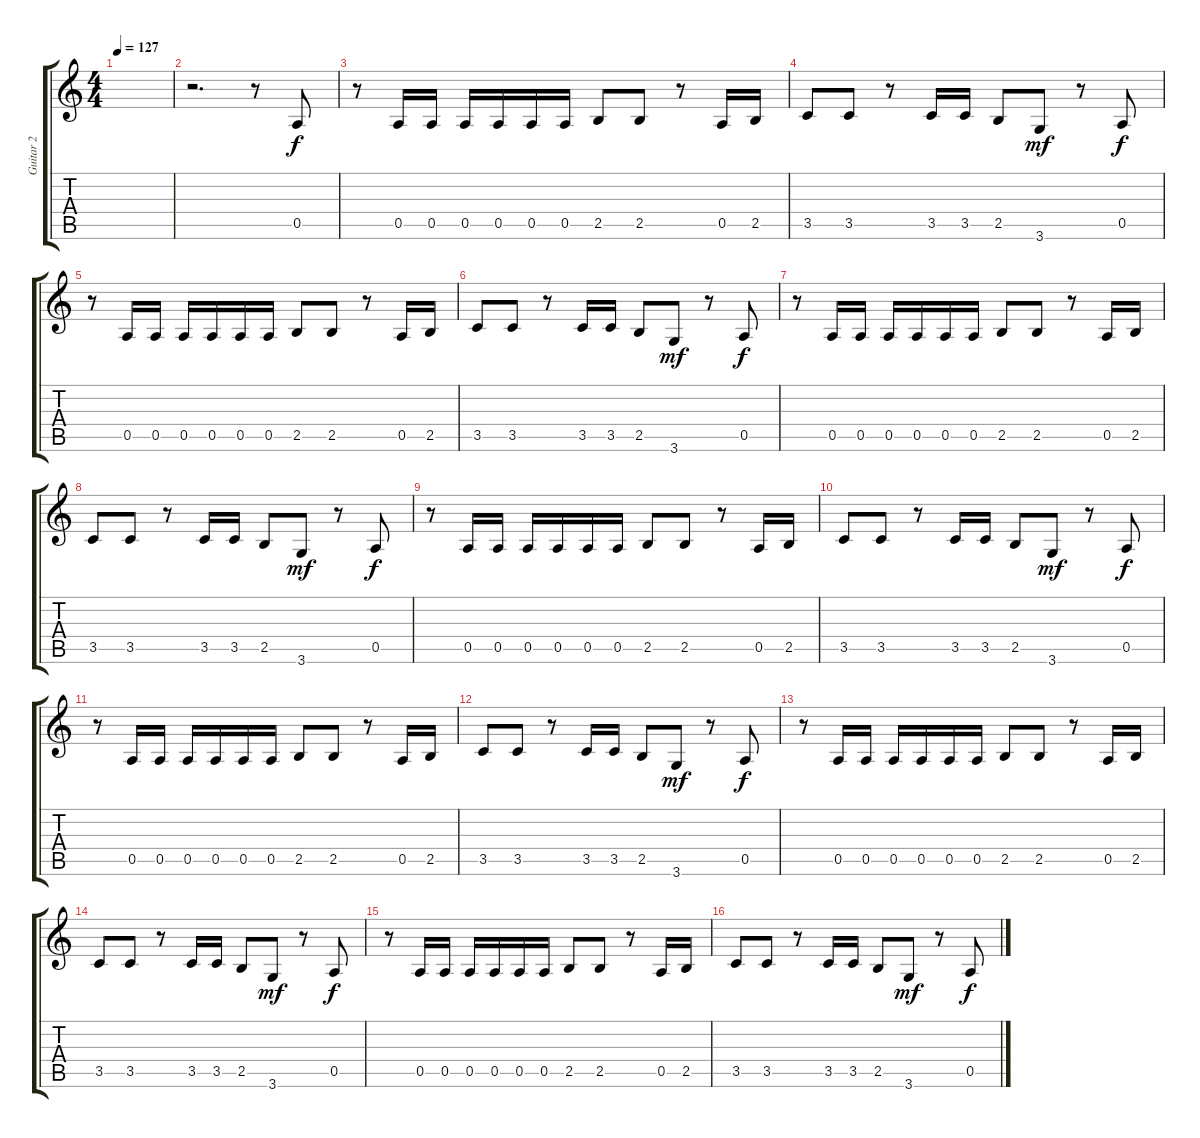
\track ("Guitar 2" "Guitar 2") {instrument distortionguitar}
\staff {score tabs}
\tuning (E4 B3 G3 D3 A2 E2) {hide}
\ts (4 4)
\tempo 127
\clef g2
\ks c
|
r.2{d} r.8 0.5.8{instrument electricguitarmuted} |
r.8 0.5.16 0.5.16 0.5.16 0.5.16 0.5.16 0.5.16 2.5.8 2.5.8 r.8 0.5.16 2.5.16 |
3.5.8 3.5.8 r.8 3.5.16 3.5.16 2.5.8 3.6.8{dy mf} r.8 0.5.8{dy f} |
r.8 0.5.16 0.5.16 0.5.16 0.5.16 0.5.16 0.5.16 2.5.8 2.5.8 r.8 0.5.16 2.5.16 |
3.5.8 3.5.8 r.8 3.5.16 3.5.16 2.5.8 3.6.8{dy mf} r.8 0.5.8{dy f} |
r.8 0.5.16 0.5.16 0.5.16 0.5.16 0.5.16 0.5.16 2.5.8 2.5.8 r.8 0.5.16 2.5.16 |
3.5.8 3.5.8 r.8 3.5.16 3.5.16 2.5.8 3.6.8{dy mf} r.8 0.5.8{dy f} |
r.8 0.5.16 0.5.16 0.5.16 0.5.16 0.5.16 0.5.16 2.5.8 2.5.8 r.8 0.5.16 2.5.16 |
3.5.8 3.5.8 r.8 3.5.16 3.5.16 2.5.8 3.6.8{dy mf} r.8 0.5.8{dy f} |
r.8 0.5.16 0.5.16 0.5.16 0.5.16 0.5.16 0.5.16 2.5.8 2.5.8 r.8 0.5.16 2.5.16 |
3.5.8 3.5.8 r.8 3.5.16 3.5.16 2.5.8 3.6.8{dy mf} r.8 0.5.8{dy f} |
r.8 0.5.16 0.5.16 0.5.16 0.5.16 0.5.16 0.5.16 2.5.8 2.5.8 r.8 0.5.16 2.5.16 |
3.5.8 3.5.8 r.8 3.5.16 3.5.16 2.5.8 3.6.8{dy mf} r.8 0.5.8{dy f} |
r.8 0.5.16 0.5.16 0.5.16 0.5.16 0.5.16 0.5.16 2.5.8 2.5.8 r.8 0.5.16 2.5.16 |
3.5.8 3.5.8 r.8 3.5.16 3.5.16 2.5.8 3.6.8{dy mf} r.8 0.5.8{dy f}
